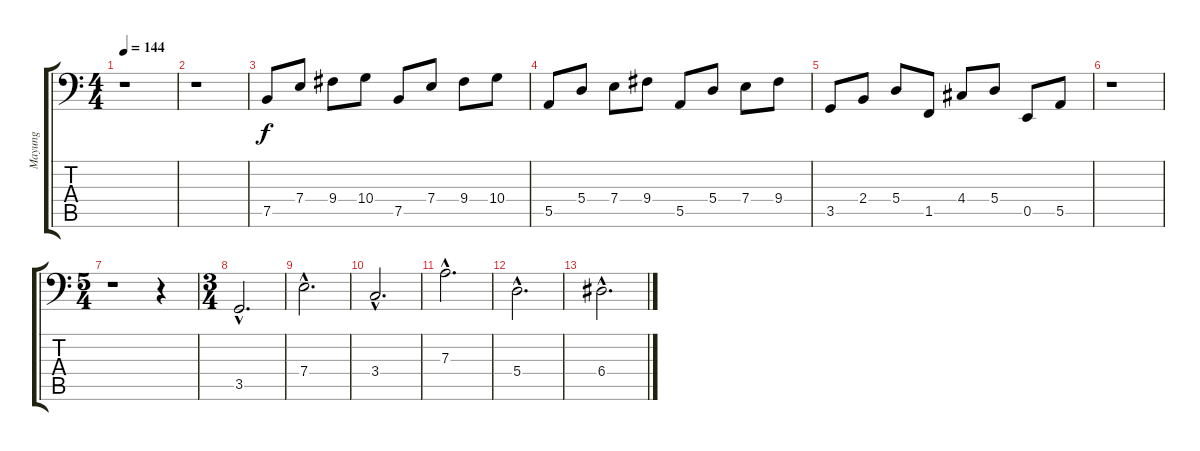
\track ("Mayung" "Mayung") {instrument electricbassfinger}
\staff {score tabs}
\tuning (C3 G2 D2 A1 E1 B0) {hide}
\ts (4 4)
\tempo 144
\clef f4
\ks c
r.1{dy f} |
r.1 |
7.5.8 7.4.8 9.4.8 10.4.8 7.5.8 7.4.8 9.4.8 10.4.8 |
5.5.8 5.4.8 7.4.8 9.4.8 5.5.8 5.4.8 7.4.8 9.4.8 |
3.5.8 2.4.8 5.4.8 1.5.8 4.4.8 5.4.8 0.5.8 5.5.8 |
r.1 |
\ts (5 4)
r.1 r.4 |
\ts (3 4)
3.5{hac}.2{d} |
7.4{hac}.2{d} |
3.4{hac}.2{d} |
7.3{hac}.2{d} |
5.4{hac}.2{d} |
6.4{hac}.2{d}
